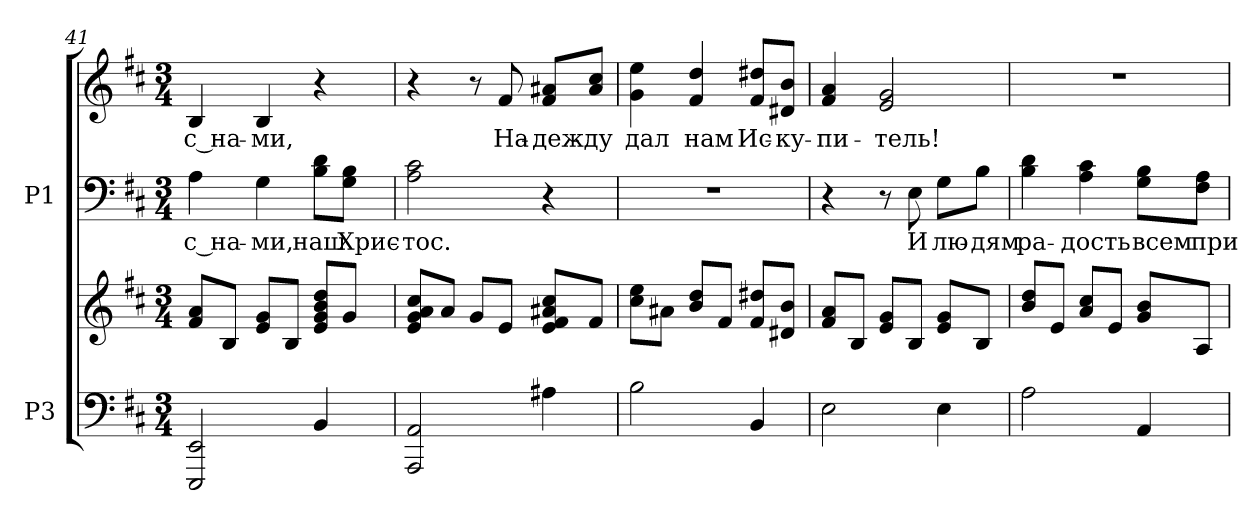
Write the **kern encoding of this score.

**kern	**kern	**kern	**text	**kern	**text
*part2	*part2	*part1	*part1	*part1	*part1
*staff4	*staff3	*staff2	*staff2	*staff1	*staff1
*I"P3	*	*I"P1	*	*	*
!!LO:PB:g=z
*clefF4	*clefG2	*clefF4	*	*clefG2	*
*k[f#c#]	*k[f#c#]	*k[f#c#]	*	*k[f#c#]	*
*D:	*D:	*D:	*	*D:	*
*M3/4	*M3/4	*M3/4	*	*M3/4	*
=41	=41	=41	=41	=41	=41
!	!	!	!LO:LY:a:color=#000000	!	!
!	!	!	!	!	!LO:LY:b:color=#000000
2EEEi/ 2EEi	8f#i/ 8aiL	4Ai\	с на-	4Bi/	с на-
.	8Bi/J	.	.	.	.
!	!	!	!LO:LY:a:color=#000000	!	!
!	!	!	!	!	!LO:LY:b:color=#000000
.	8ei/ 8giL	4Gi\	-ми,	4Bi/	-ми,
.	8Bi/J	.	.	.	.
!	!	!	!LO:LY:a:color=#000000	!	!
4BBi/	8ei/ 8gi 8bi 8ddiL	8Bi\ 8diL	наш	4r	.
!	!	!	!LO:LY:a:color=#000000	!	!
.	8gi/J	8Gi\ 8BiJ	Хрис-	.	.
=42	=42	=42	=42	=42	=42
!	!	!	!LO:LY:a:color=#000000	!	!
2AAAi/ 2AAi	8ei/ 8gi 8ai 8cc#iL	2Ai\ 2c#i	-тос.	4r	.
.	8ai/J	.	.	.	.
.	8gi/L	.	.	8r	.
!	!	!	!	!	!LO:LY:b:color=#000000
.	8ei/J	.	.	8f#i/	На-
!	!	!	!	!	!LO:LY:b:color=#000000
4A#Xi\	8ei/ 8f#i 8a#Xi 8cc#iL	4r	.	8f#i/ 8a#XiL	-деж-
!	!	!	!	!	!LO:LY:b:color=#000000
.	8f#i/J	.	.	8a#i/ 8cc#iJ	-ду
=43	=43	=43	=43	=43	=43
!	!	!LO:N:vis=1	!	!	!
!	!	!	!	!	!LO:LY:b:color=#000000
2Bi\	8cc#i\ 8eeiL	2.r	.	4gi\ 4eei	дал
.	8a#Xi\J	.	.	.	.
!	!	!	!	!	!LO:LY:b:color=#000000
.	8bi/ 8ddiL	.	.	4f#i/ 4ddi	нам
.	8f#i/J	.	.	.	.
!	!	!	!	!	!LO:LY:b:color=#000000
4BBi/	8f#i/ 8dd#XiL	.	.	8f#i/ 8dd#XiL	Ис-
!	!	!	!	!	!LO:LY:b:color=#000000
.	8d#Xi/ 8biJ	.	.	8d#Xi/ 8biJ	-ку-
=44	=44	=44	=44	=44	=44
!	!	!	!	!	!LO:LY:b:color=#000000
2Ei\	8f#i/ 8aiL	4r	.	4f#i/ 4ai	-пи-
.	8Bi/J	.	.	.	.
!	!	!	!	!	!LO:LY:b:color=#000000
.	8ei/ 8giL	8r	.	2ei/ 2gi	-тель!
!	!	!	!LO:LY:a:color=#000000	!	!
.	8Bi/J	8Ei\	И	.	.
!	!	!	!LO:LY:a:color=#000000	!	!
4Ei\	8ei/ 8giL	8Gi\L	лю-	.	.
!	!	!	!LO:LY:a:color=#000000	!	!
.	8Bi/J	8Bi\J	-дям	.	.
=45	=45	=45	=45	=45	=45
!	!	!	!LO:LY:a:color=#000000	!LO:N:vis=1	!
2Ai\	8bi/ 8ddiL	4Bi\ 4di	ра-	2.r	.
.	8ei/J	.	.	.	.
!	!	!	!LO:LY:a:color=#000000	!	!
.	8ai/ 8cc#iL	4Ai\ 4c#i	-дость	.	.
.	8ei/J	.	.	.	.
!	!	!	!LO:LY:a:color=#000000	!	!
4AAi/	8gi/ 8biL	8Gi\ 8BiL	всем	.	.
!	!	!	!LO:LY:a:color=#000000	!	!
.	8Ai/J	8F#i\ 8AiJ	при-	.	.
=	=	=	=	=	=
*-	*-	*-	*-	*-	*-
